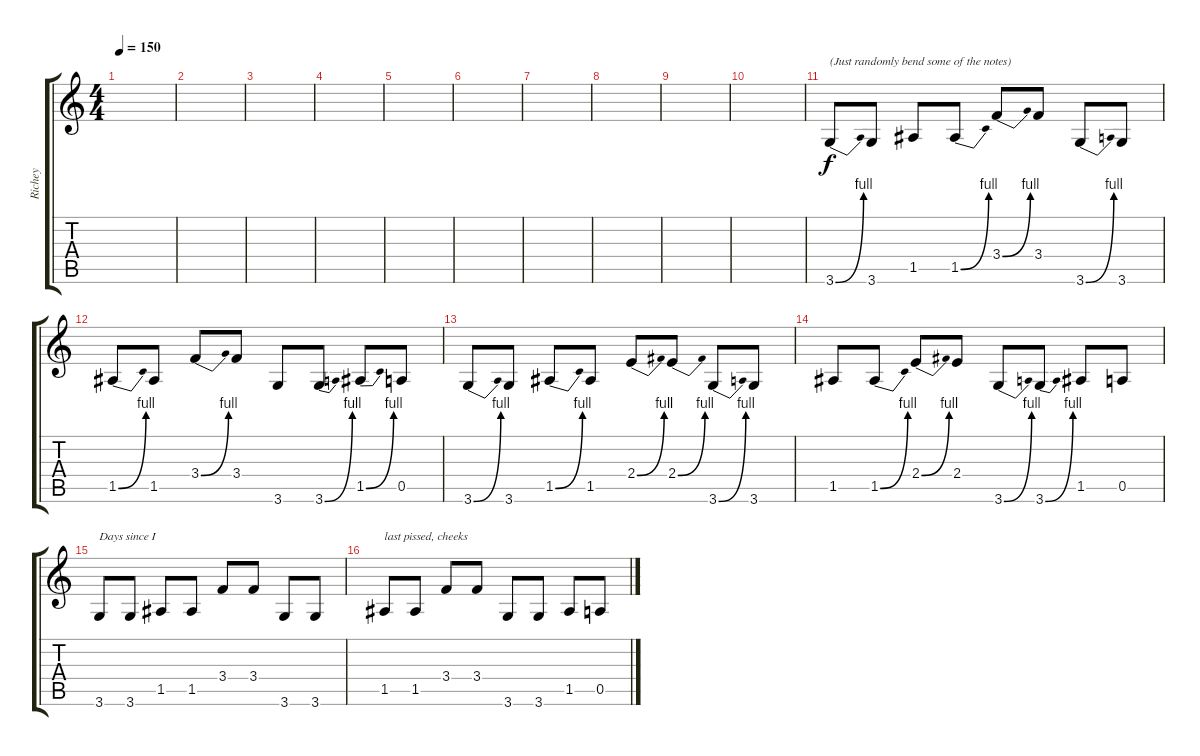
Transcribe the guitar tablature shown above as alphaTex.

\track ("Richey" "Richey") {instrument distortionguitar}
\staff {score tabs}
\tuning (E4 B3 G3 D3 A2 E2) {hide}
\ts (4 4)
\tempo 150
\clef g2
\ks c
|
|
|
|
|
|
|
|
|
|
3.6{be (bend 0 0 60 4)}.8{txt "(Just randomly bend some of the notes)"} 3.6.8 1.5.8 1.5{be (bend 0 0 60 4)}.8 3.4{be (bend 0 0 60 4)}.8 3.4.8 3.6{be (bend 0 0 60 4)}.8 3.6.8 |
1.5{be (bend 0 0 60 4)}.8 1.5.8 3.4{be (bend 0 0 60 4)}.8 3.4.8 3.6.8 3.6{be (bend 0 0 60 4)}.8 1.5{be (bend 0 0 60 4)}.8 0.5.8 |
3.6{be (bend 0 0 60 4)}.8 3.6.8 1.5{be (bend 0 0 60 4)}.8 1.5.8 2.4{be (bend 0 0 60 4)}.8 2.4{be (bend 0 0 60 4)}.8 3.6{be (bend 0 0 60 4)}.8 3.6.8 |
1.5.8 1.5{be (bend 0 0 60 4)}.8 2.4{be (bend 0 0 60 4)}.8 2.4.8 3.6{be (bend 0 0 60 4)}.8 3.6{be (bend 0 0 60 4)}.8 1.5.8 0.5.8 |
3.6.8{txt "Days since I"} 3.6.8 1.5.8 1.5.8 3.4.8 3.4.8 3.6.8 3.6.8 |
1.5.8{txt "last pissed, cheeks"} 1.5.8 3.4.8 3.4.8 3.6.8 3.6.8 1.5.8 0.5.8
